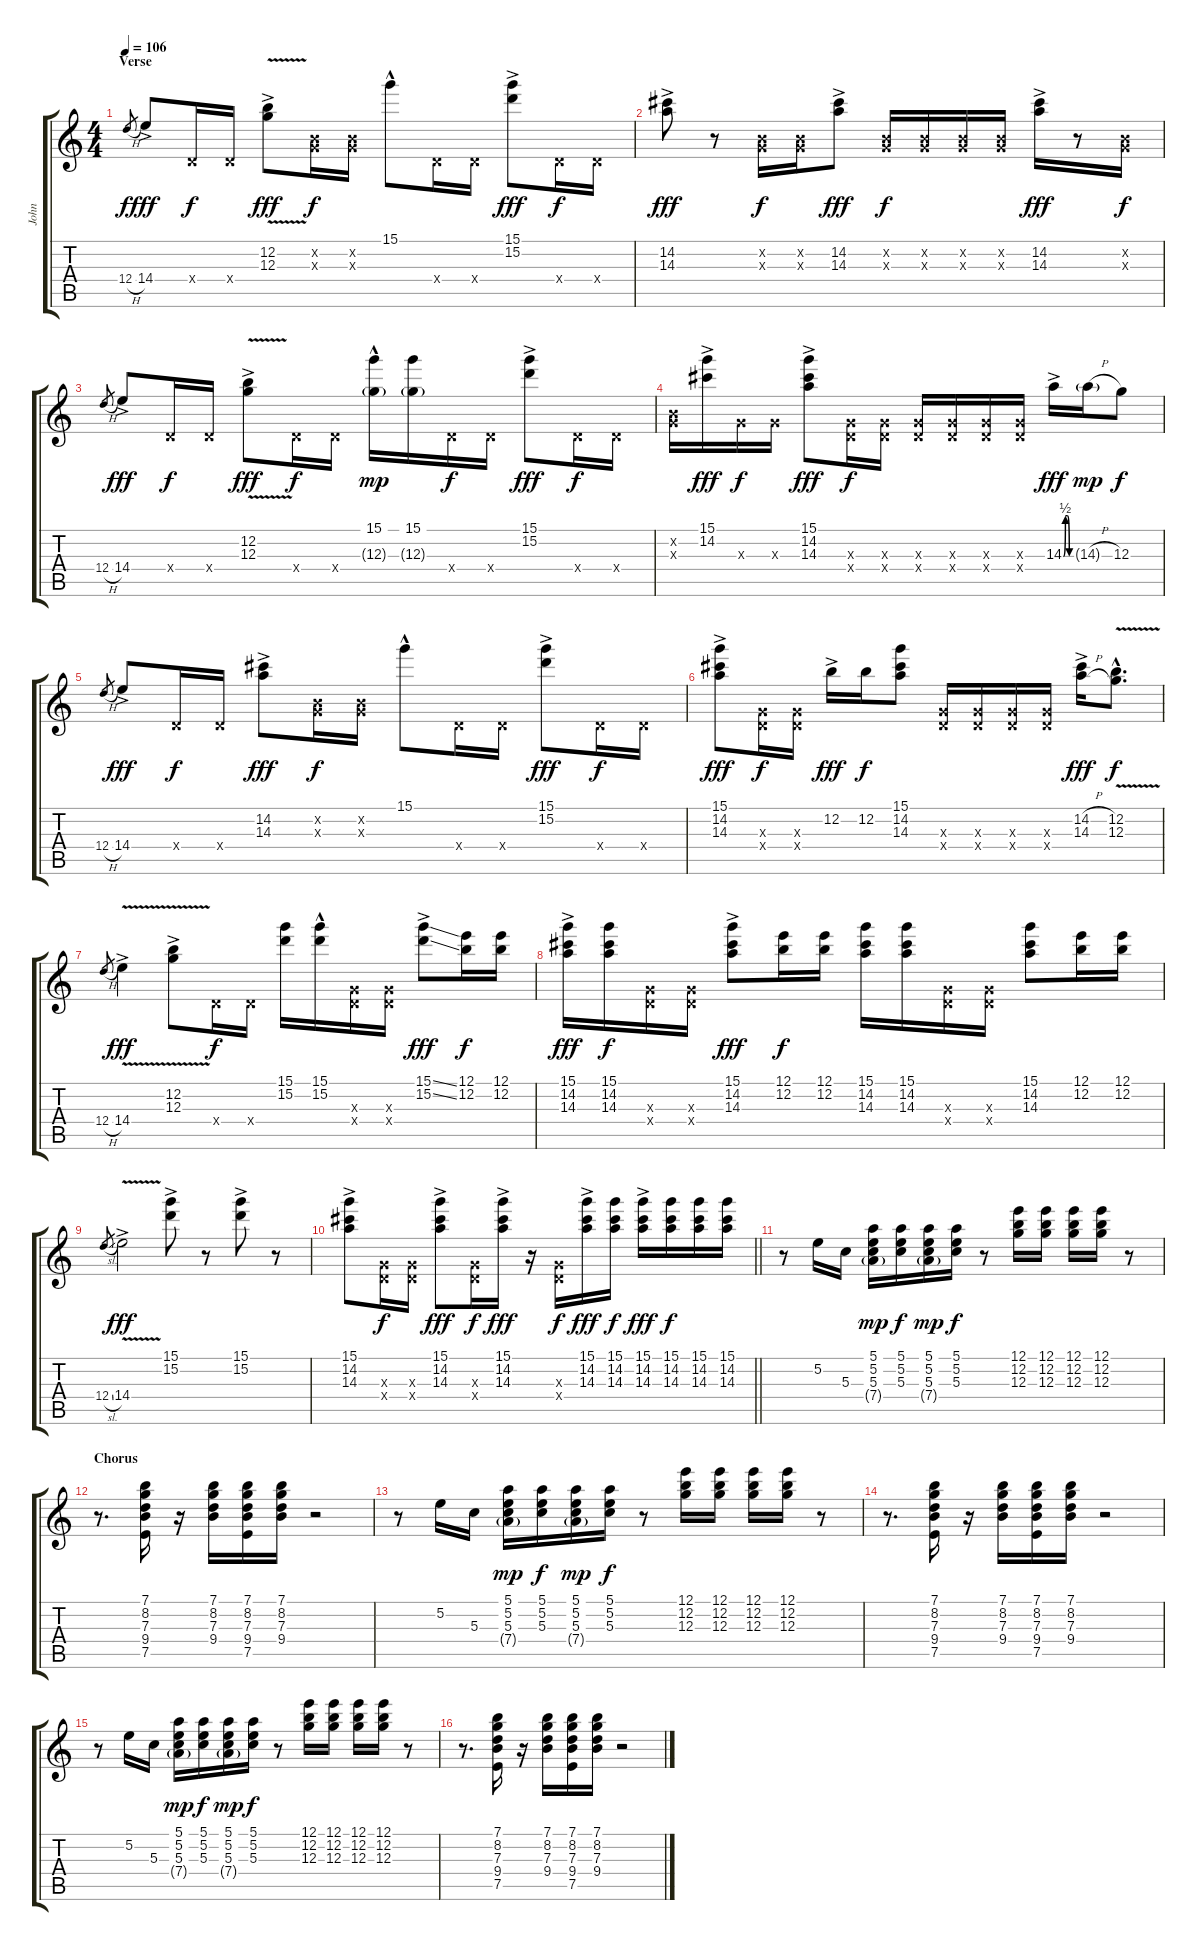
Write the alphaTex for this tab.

\track ("John" "John") {instrument distortionguitar}
\staff {score tabs}
\tuning (E4 B3 G3 D3 A2 E2) {hide}
\ts (4 4)
\section ("" "Verse")
\tempo 106
\clef g2
\ks c
12.4{h}.8{gr dy f} 14.4{ac}.8{dy fff} 0.4{x}.16{dy f} 0.4{x}.16 (12.2{v ac} 12.3{v ac}).8{dy fff} (0.2{x} 0.3{x}).16{dy f} (0.2{x} 0.3{x}).16 15.1{hac}.8 0.4{x}.16 0.4{x}.16 (15.1{ac} 15.2{ac}).8{dy fff} 0.4{x}.16{dy f} 0.4{x}.16 |
(14.2{ac} 14.3{ac}).8{dy fff} r.8 (0.2{x} 0.3{x}).16{dy f} (0.2{x} 0.3{x}).16 (14.2{ac} 14.3{ac}).8{dy fff} (0.2{x} 0.3{x}).16{dy f} (0.2{x} 0.3{x}).16 (0.2{x} 0.3{x}).16 (0.2{x} 0.3{x}).16 (14.2{ac} 14.3{ac}).16{dy fff} r.8 (0.2{x} 0.3{x}).16{dy f} |
12.4{h}.8{gr} 14.4{ac}.8{dy fff} 0.4{x}.16{dy f} 0.4{x}.16 (12.2{v ac} 12.3{v ac}).8{dy fff} 0.4{x}.16{dy f} 0.4{x}.16 (15.1{hac} 12.3{g}).16{dy mp} (15.1 12.3{g}).16 0.4{x}.16{dy f} 0.4{x}.16 (15.1{ac} 15.2{ac}).8{dy fff} 0.4{x}.16{dy f} 0.4{x}.16 |
(0.2{x} 0.3{x}).16 (15.1{ac} 14.2{ac}).16{dy fff} 0.3{x}.16{dy f} 0.3{x}.16 (15.1{ac} 14.2{ac} 14.3{ac}).8{dy fff} (0.3{x} 0.4{x}).16{dy f} (0.3{x} 0.4{x}).16 (0.3{x} 0.4{x}).16 (0.3{x} 0.4{x}).16 (0.3{x} 0.4{x}).16 (0.3{x} 0.4{x}).16 14.3{be (custom 0 0 15 2 30 2 45 0 60 0) ac}.16{dy fff} 14.3{h g}.16{dy mp} 12.3.8{dy f} |
12.4{h}.8{gr} 14.4{ac}.8{dy fff} 0.4{x}.16{dy f} 0.4{x}.16 (14.2{ac} 14.3{ac}).8{dy fff} (0.2{x} 0.3{x}).16{dy f} (0.2{x} 0.3{x}).16 15.1{hac}.8 0.4{x}.16 0.4{x}.16 (15.1{ac} 15.2{ac}).8{dy fff} 0.4{x}.16{dy f} 0.4{x}.16 |
(15.1{ac} 14.2{ac} 14.3{ac}).8{dy fff} (0.3{x} 0.4{x}).16{dy f} (0.3{x} 0.4{x}).16 12.2{ac}.16{dy fff} 12.2.16{dy f} (15.1 14.2 14.3).8 (0.3{x} 0.4{x}).16 (0.3{x} 0.4{x}).16 (0.3{x} 0.4{x}).16 (0.3{x} 0.4{x}).16 (14.2{h ac} 14.3{h ac}).16{dy fff} (12.2{v hac} 12.3{v hac}).8{d dy f} |
12.4{h}.8{gr} 14.4{v ac}.4{dy fff} (12.2{v ac} 12.3{v ac}).8 0.4{x}.16{dy f} 0.4{x}.16 (15.1 15.2).16 (15.1{hac} 15.2).16 (0.3{x} 0.4{x}).16 (0.3{x} 0.4{x}).16 (15.1{ss ac} 15.2{ss ac}).8{dy fff} (12.1 12.2).16{dy f} (12.1 12.2).16 |
(15.1{ac} 14.2{ac} 14.3{ac}).16{dy fff} (15.1 14.2 14.3).16{dy f} (0.3{x} 0.4{x}).16 (0.3{x} 0.4{x}).16 (15.1{ac} 14.2{ac} 14.3{ac}).8{dy fff} (12.1 12.2).16{dy f} (12.1 12.2).16 (15.1 14.2 14.3).16 (15.1 14.2 14.3).16 (0.3{x} 0.4{x}).16 (0.3{x} 0.4{x}).16 (15.1 14.2 14.3).8 (12.1 12.2).16 (12.1 12.2).16 |
12.4{sl}.8{gr} 14.4{v ac}.2{dy fff} (15.1{ac} 15.2{ac}).8 r.8 (15.1{ac} 15.2{ac}).8 r.8 |
\barLineRight lightlight
(15.1{ac} 14.2{ac} 14.3{ac}).8 (0.3{x} 0.4{x}).16{dy f} (0.3{x} 0.4{x}).16 (15.1{ac} 14.2{ac} 14.3{ac}).8{dy fff} (0.3{x} 0.4{x}).16{dy f} (15.1{ac} 14.2{ac} 14.3{ac}).16{dy fff} r.16 (0.3{x} 0.4{x}).16{dy f} (15.1{ac} 14.2{ac} 14.3{ac}).16{dy fff} (15.1 14.2 14.3).16{dy f} (15.1{ac} 14.2{ac} 14.3{ac}).16{dy fff} (15.1 14.2 14.3).16{dy f} (15.1 14.2 14.3).16 (15.1 14.2 14.3).16 |
r.8 5.2.16 5.3.16 (5.1 5.2 5.3 7.4{g}).16{dy mp} (5.1 5.2 5.3).16{dy f} (5.1 5.2 5.3 7.4{g}).16{dy mp} (5.1 5.2 5.3).16{dy f} r.8 (12.1 12.2 12.3).16 (12.1 12.2 12.3).16 (12.1 12.2 12.3).16 (12.1 12.2 12.3).16 r.8 |
\section ("" "Chorus")
r.8{d} (7.1 8.2 7.3 9.4 7.5).16 r.16 (7.1 8.2 7.3 9.4).16 (7.1 8.2 7.3 9.4 7.5).16 (7.1 8.2 7.3 9.4).16 r.2 |
r.8 5.2.16 5.3.16 (5.1 5.2 5.3 7.4{g}).16{dy mp} (5.1 5.2 5.3).16{dy f} (5.1 5.2 5.3 7.4{g}).16{dy mp} (5.1 5.2 5.3).16{dy f} r.8 (12.1 12.2 12.3).16 (12.1 12.2 12.3).16 (12.1 12.2 12.3).16 (12.1 12.2 12.3).16 r.8 |
r.8{d} (7.1 8.2 7.3 9.4 7.5).16 r.16 (7.1 8.2 7.3 9.4).16 (7.1 8.2 7.3 9.4 7.5).16 (7.1 8.2 7.3 9.4).16 r.2 |
r.8 5.2.16 5.3.16 (5.1 5.2 5.3 7.4{g}).16{dy mp} (5.1 5.2 5.3).16{dy f} (5.1 5.2 5.3 7.4{g}).16{dy mp} (5.1 5.2 5.3).16{dy f} r.8 (12.1 12.2 12.3).16 (12.1 12.2 12.3).16 (12.1 12.2 12.3).16 (12.1 12.2 12.3).16 r.8 |
r.8{d} (7.1 8.2 7.3 9.4 7.5).16 r.16 (7.1 8.2 7.3 9.4).16 (7.1 8.2 7.3 9.4 7.5).16 (7.1 8.2 7.3 9.4).16 r.2
